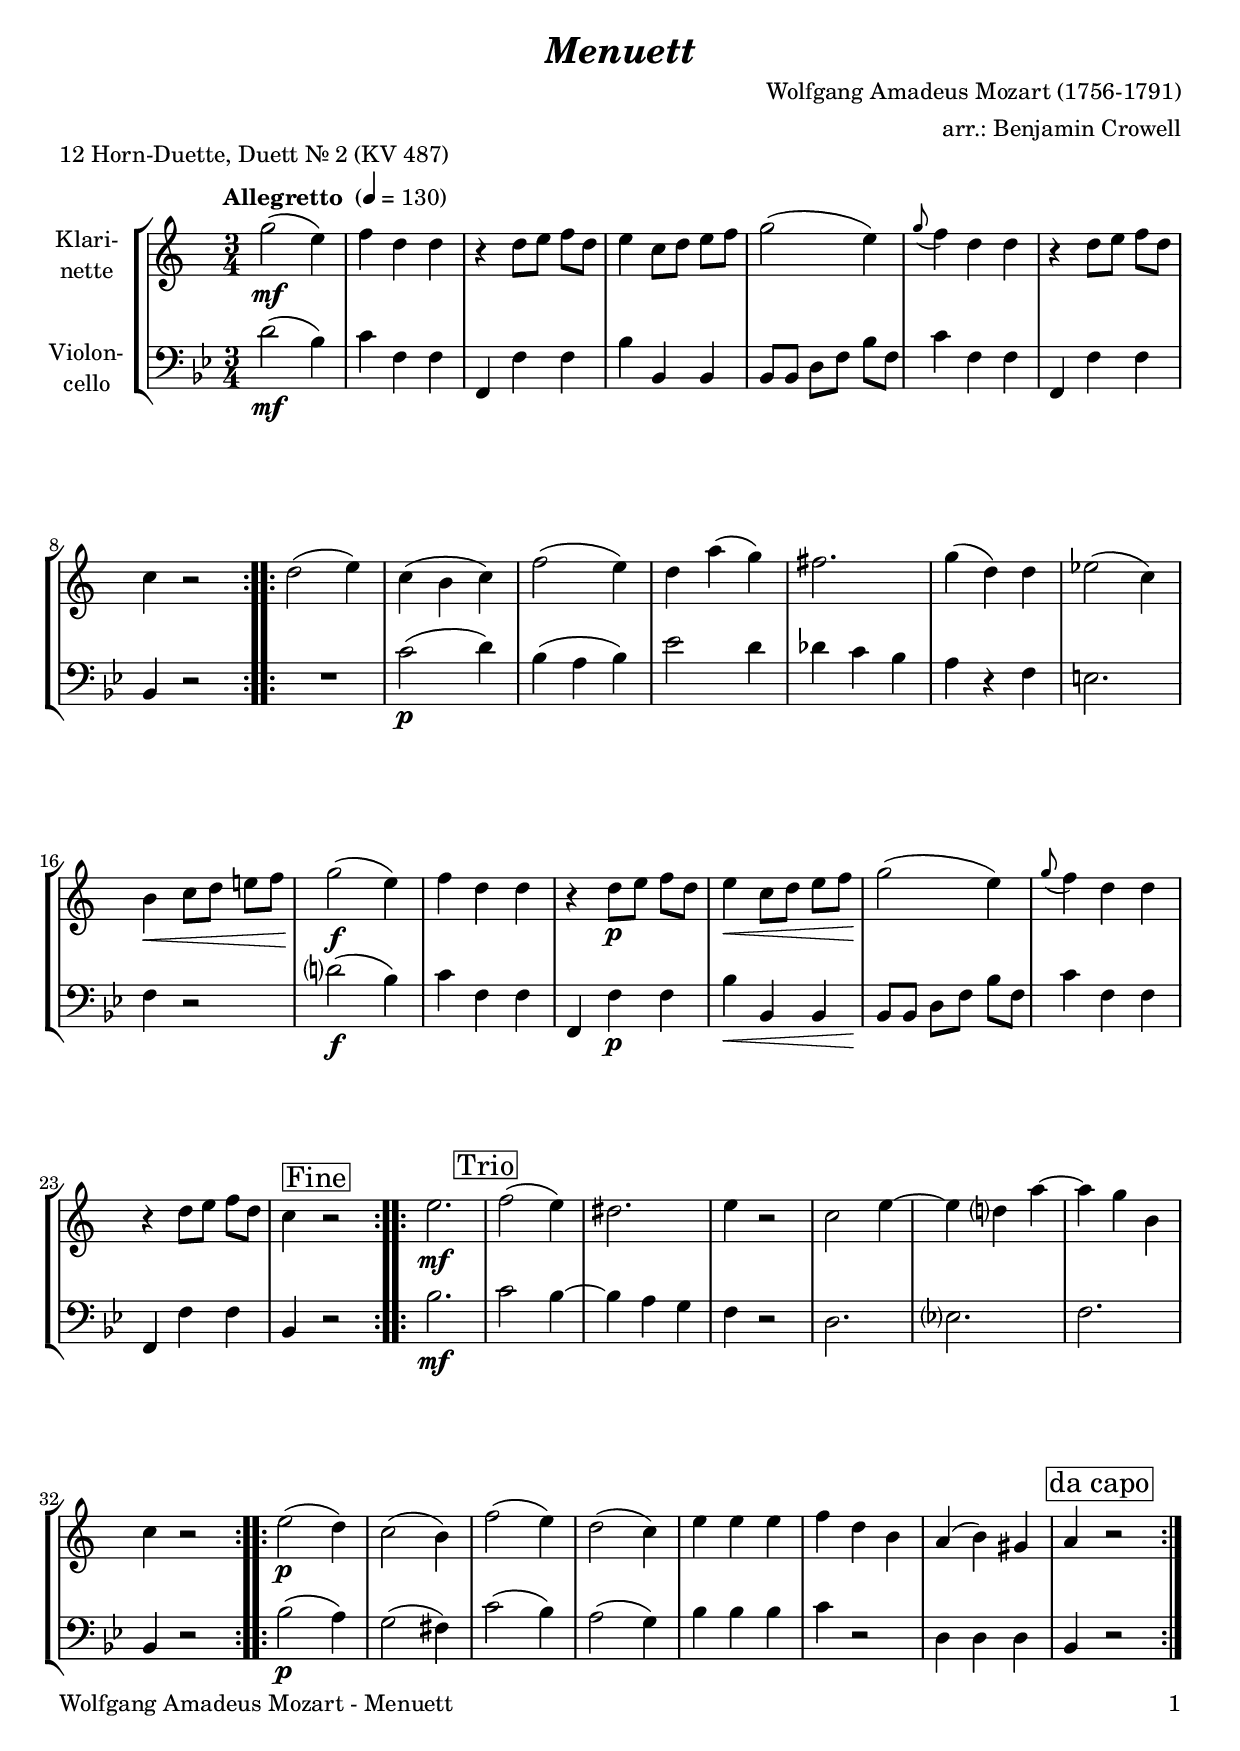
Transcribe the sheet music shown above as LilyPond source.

\version "2.18.2"
\include "deutsch.ly"
  
#(set-global-staff-size 20)

\header {
  title     = \markup \bold \italic "Menuett"
  composer  = "Wolfgang Amadeus Mozart (1756-1791)"
  arranger  = "arr.: Benjamin Crowell"
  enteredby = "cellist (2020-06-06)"
  piece     = "12 Horn-Duette, Duett Nr. 2 (KV 487)"
}

voiceconsts = {
  \key e \major
  \time 3/4
  \clef "treble"
%  \numericTimeSignature
  \compressFullBarRests
  % Set default beaming for all staves
  \set Timing.beamExceptions = #'()
  \set Timing.baseMoment     = #(ly:make-moment 1 4)
  \set Timing.beatStructure  = #'(1 1 1)
  \tempo "Allegretto " 4=130
}

micl = "clarinet"
mifl = "flute"
miob = "oboe"
mifh = "french horn"
misx = "tenor sax"
mist = "string ensemble 1"
%miba = "cello"
miba = "bassoon"

daca = \mark \markup \box "da capo"
fine = \mark \markup \box "Fine"
trio = \mark \markup \box "Trio"

va = \relative c'' {
  \voiceconsts

  \repeat volta 2 {
    h2(\mf gis4)
    a fis fis
    r fis8 gis a fis
    gis4 e8 fis gis a
    h2( gis4)
    \appoggiatura h8 a4 fis fis
    r fis8 gis a fis

    e4 r2
  }

  \repeat volta 2 {
    fis( gis4)
    e( dis e)
    a2( gis4)
    fis cis'( h)
    ais2.
    h4( fis) fis
    g2( e4)
    dis\< e8 fis gis! a

    h2(\!\f gis4)
    a fis fis
    r fis8\p gis a fis
    gis4\< e8 fis gis a
    h2(\! gis4)
    \appoggiatura h8 a4 fis fis
    r fis8 gis a fis
    e4 \fine r2
  }

  \repeat volta 2 {
    gis2.\mf \trio
    a2( gis4)
    fisis2.
    gis4 r2
    e gis4~
    gis fis? cis'~
    cis h dis,
    e r2
  }

  \repeat volta 2 {
    gis(\p fis4)
    e2( dis4)
    a'2( gis4)
    fis2( e4)
    gis gis gis
    a fis dis
    cis( dis) his
    cis \daca r2
  }
}

vb = \relative c'' {
  \voiceconsts
  \clef "bass"
  
  \repeat volta 2 {
    gis2(\mf e4)
    fis h, h
    h, h' h
    e e, e
    e8 e gis h e h
    fis'4 h, h
    h, h' h

    e, r2
  }

  \repeat volta 2 {
    R2.
    fis'2(\p gis4)
    e( dis e)
    a2 gis4
    g fis e
    dis r h
    ais2.
    h4 r2

    gis'?(\f e4)
    fis h, h
    h, h'\p h
    e\< e, e
    e8\! e gis h e h
    fis'4 h, h
    h, h' h
    e, \fine r2
  }

  \repeat volta 2 {
    e'2.\mf \trio
    fis2 e4~
    e dis cis
    h r2
    gis2.
    a?
    h
    e,4 r2
  }

  \repeat volta 2 {
    e'(\p dis4)
    cis2( his4)
    fis'2( e4)
    dis2( cis4)
    e e e
    fis r2
    gis,4 gis gis
    e \daca r2
  }
}


music = \new StaffGroup <<
      \new Staff {
	\set Staff.midiInstrument = \micl
	\set Staff.instrumentName = \markup \center-column { "Klari-" "nette" }
	\transpose e c' { \va }
      }

      \new Staff {
	\set Staff.midiInstrument = \miba
	\set Staff.instrumentName = \markup \center-column { "Violon-" "cello" }
	\transpose e b, { \vb }
      }
>>

\book {
   \paper {
    print-page-number = ##t
    print-first-page-number = ##t
    ragged-last-bottom = ##f
    oddHeaderMarkup = \markup \null
    evenHeaderMarkup = \markup \null
    oddFooterMarkup = \markup {
      \fill-line {
        \on-the-fly #print-page-number-check-first
        "Wolfgang Amadeus Mozart - Menuett" \fromproperty #'page:page-number-string
      }
    }
    evenFooterMarkup = \oddFooterMarkup
  } \score {
    \music
    \layout {}
  }

  \score {
    \unfoldRepeats \music

    \midi {
      \context {
        \Score
      }
    }
  }
}